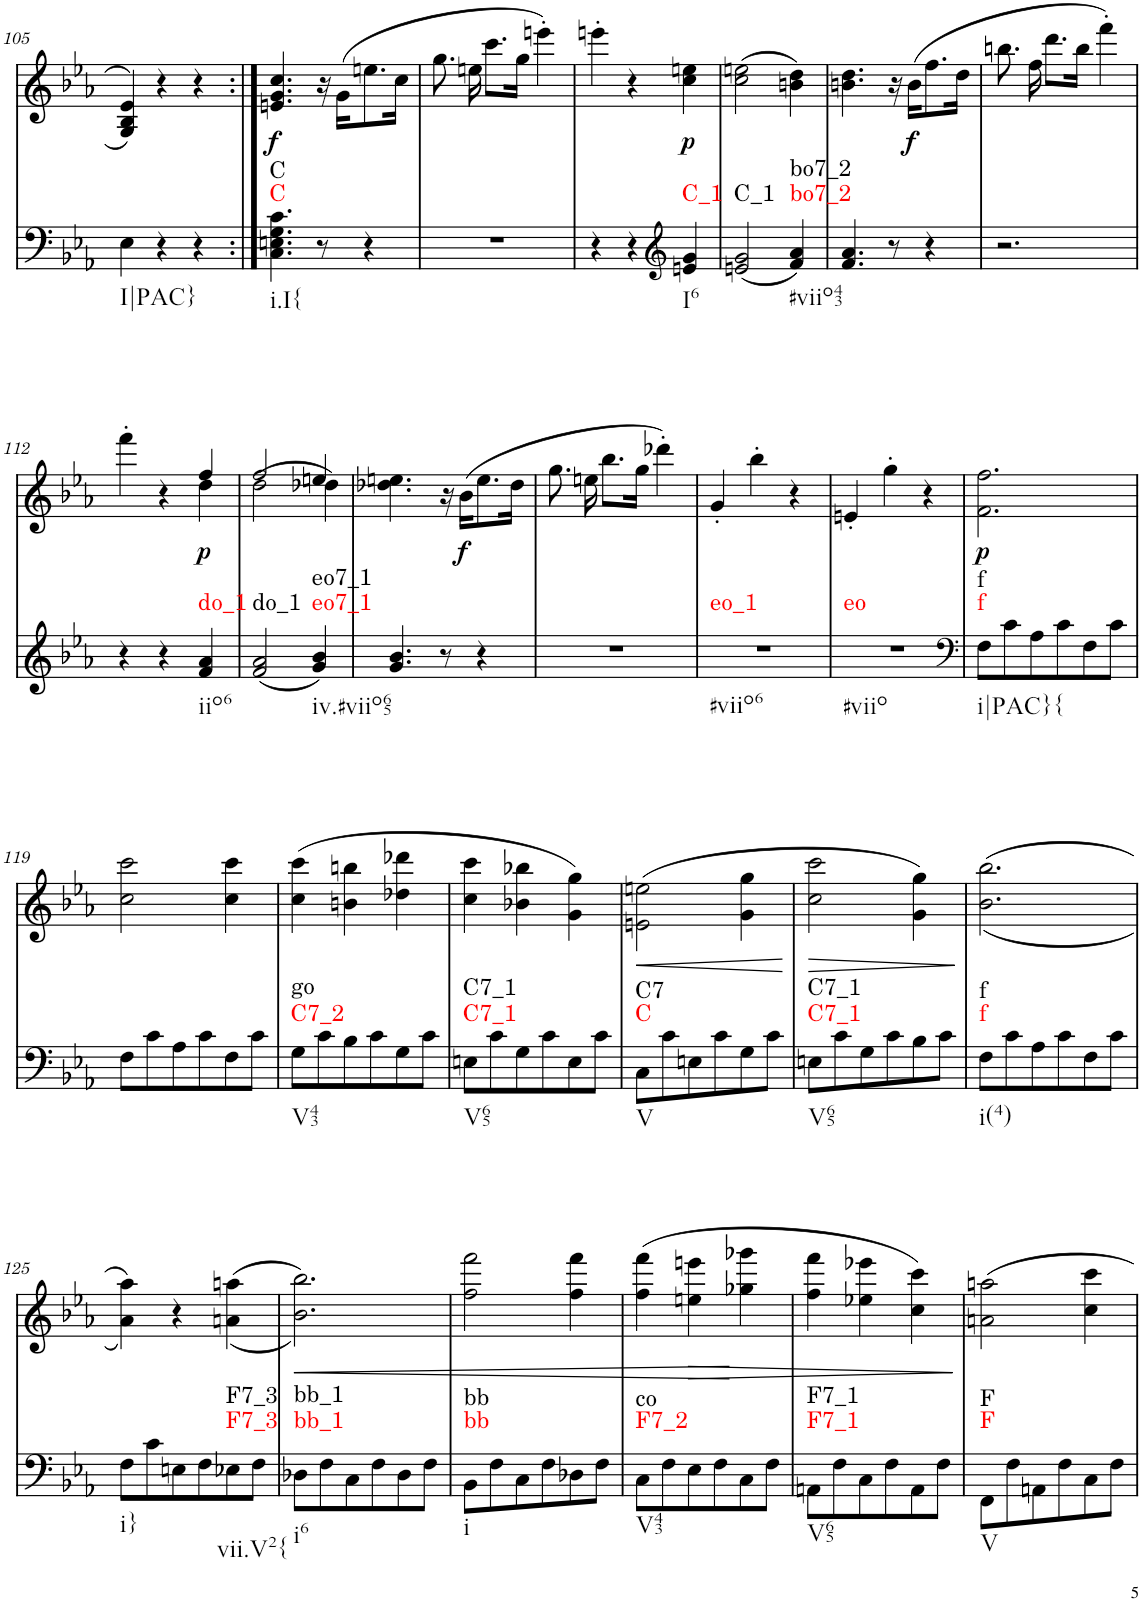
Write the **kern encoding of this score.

**kern	**harte	**kern	**dynam
*part2	*part2	*part1	*part1
*staff2	*	*staff1	*staff1
*I"piano	*	*I"piano	*
*I'Pno	*	*I'Pno	*
!!LO:PB:g=z
*clefF4	*	*clefG2	*
*k[b-e-a-]	*	*k[b-e-a-]	*
*c:	*	*c:	*
*M3/4	*	*M3/4	*
=105	=105	=105	=105
4E-\	.	4G/ 4B-/ 4e-/	.
4r	.	4r	.
4r	.	4r	.
=106:|!	=106:|!	=106:|!	=106:|!
!	!LO:H:n=1:kt=C	!	!LO:DY:b
!	!LO:H:n=2:kt=C	!	!
4.C\ 4.En\ 4.G\ 4.c\	N N	4.en/ 4.g/ 4.cc/	f
8r	.	16r	.
.	.	(16g\KL	.
4r	.	8.een\	.
.	.	16cc\Jk	.
=107	=107	=107	=107
2.r	.	8.gg\	.
.	.	16een\	.
.	.	8.ccc\L	.
.	.	16gg\Jk	.
.	.	4eeen'\)	.
=108	=108	=108	=108
4r	.	4eeen'\	.
4r	.	4r	.
*clefG2	*	*	*
!	!LO:H:kt=C_1	!	!LO:DY:b
4en/ 4g/	N	4cc\ 4een\	p
=109	=109	=109	=109
!	!LO:H:kt=C_1	!	!
(2en/ 2g/	N	(2cc\ 2een\	.
!	!LO:H:n=1:kt=bo7_2	!	!
!	!LO:H:n=2:kt=bo7_2	!	!
4f/ 4a-/)	N N	4bn\ 4dd\)	.
=110	=110	=110	=110
4.f/ 4.a-/	.	4.bn\ 4.dd\	.
8r	.	16r	.
!	!	!	!LO:DY:b
.	.	(16b\KL	f
4r	.	8.ff\	.
.	.	16dd\Jk	.
=111	=111	=111	=111
2.r	.	8.bbn\	.
.	.	16ff\	.
.	.	8.ddd\L	.
.	.	16bb\Jk	.
.	.	4fff'\)	.
!!LO:LB:g=z
=112	=112	=112	=112
*	*	*^	*
4r	.	4fff'\	2ryy	.
4r	.	4r	.	.
!	!LO:H:kt=do_1	!	!	!LO:DY:b
4f/ 4a-/	N	4ff/	4dd\	p
=113	=113	=113	=113	=113
!	!LO:H:kt=do_1	!	!	!
(2f/ 2a-/	N	(2dd\	2ff/	.
!	!LO:H:n=1:kt=eo7_1	!	!	!
!	!LO:H:n=2:kt=eo7_1	!	!	!
4g/ 4b-/)	N N	4dd-X\)	4een/	.
*	*	*v	*v	*
=114	=114	=114	=114
4.g/ 4.b-/	.	4.dd-X\ 4.een\	.
8r	.	16r	.
!	!	!	!LO:DY:b
.	.	(16b-\KL	f
4r	.	8.ee\	.
.	.	16dd-\Jk	.
=115	=115	=115	=115
2.r	.	8.gg\	.
.	.	16een\	.
.	.	8.bb-\L	.
.	.	16gg\Jk	.
.	.	4ddd-X'\)	.
=116	=116	=116	=116
!	!LO:H:kt=eo_1	!	!
2.r	N	4g'/	.
.	.	4bb-'\	.
.	.	4r	.
=117	=117	=117	=117
!	!LO:H:kt=eo	!	!
2.r	N	4en'/	.
.	.	4gg'\	.
.	.	4r	.
=118	=118	=118	=118
*clefF4	*	*	*
!	!LO:H:n=1:kt=f	!	!LO:DY:b
!	!LO:H:n=2:kt=f	!	!
8F\L	N N	2.f\ 2.ff\	p
8c\	.	.	.
8A-\	.	.	.
8c\	.	.	.
8F\	.	.	.
8c\J	.	.	.
!!LO:LB:g=z
=119	=119	=119	=119
8F\L	.	2cc\ 2ccc\	.
8c\	.	.	.
8A-\	.	.	.
8c\	.	.	.
8F\	.	4cc\ 4ccc\	.
8c\J	.	.	.
=120	=120	=120	=120
!	!LO:H:n=1:kt=C7_2	!	!
!	!LO:H:n=2:kt=go	!	!
8G\L	N N	(4cc\ 4ccc\	.
8c\	.	.	.
8B-\	.	4bn\ 4bbn\	.
8c\	.	.	.
8G\	.	4dd-X\ 4ddd-X\	.
8c\J	.	.	.
=121	=121	=121	=121
!	!LO:H:n=1:kt=C7_1	!	!
!	!LO:H:n=2:kt=C7_1	!	!
8En\L	N N	4cc\ 4ccc\	.
8c\	.	.	.
8G\	.	4b-X\ 4bb-X\	.
8c\	.	.	.
8E\	.	4g\ 4gg\)	.
8c\J	.	.	.
=122	=122	=122	=122
!	!LO:H:n=1:kt=C	!	!LO:HP:b
!	!LO:H:n=2:kt=C7	!	!
8C\L	N N	(2en\ 2een\	<
8c\	.	.	.
8En\	.	.	.
8c\	.	.	.
8G\	.	4g\ 4gg\	.
8c\J	.	.	.
.	.	.	[
=123	=123	=123	=123
!	!LO:H:n=1:kt=C7_1	!	!LO:HP:b
!	!LO:H:n=2:kt=C7_1	!	!
8En\L	N N	2cc\ 2ccc\	>
8c\	.	.	.
8G\	.	.	.
8c\	.	.	.
8B-\	.	4g\ 4gg\)	.
8c\J	.	.	.
.	.	.	]
=124	=124	=124	=124
!	!LO:H:n=1:kt=f	!	!
!	!LO:H:n=2:kt=f	!	!
8F\L	N N	(<(2.b-\ 2.bb-\	.
8c\	.	.	.
8A-\	.	.	.
8c\	.	.	.
8F\	.	.	.
8c\J	.	.	.
!!LO:LB:g=z
=125	=125	=125	=125
8F\L	.	4a-\ 4aa-\))	.
8c\	.	.	.
8En\	.	4r	.
8F\	.	.	.
!	!LO:H:n=1:kt=F7_3	!	!
!	!LO:H:n=2:kt=F7_3	!	!
8E-X\	N N	(<(4an\ 4aan\	.
8F\J	.	.	.
=126	=126	=126	=126
!	!LO:H:n=1:kt=bb_1	!	!LO:HP:b
!	!LO:H:n=2:kt=bb_1	!	!
8D-X\L	N N	2.b-\ 2.bb-\))	<
8F\	.	.	.
8C\	.	.	.
8F\	.	.	.
8D-\	.	.	.
8F\J	.	.	.
=127	=127	=127	=127
!	!LO:H:n=1:kt=bb	!	!
!	!LO:H:n=2:kt=bb	!	!
8BB-\L	N N	2ff\ 2fff\	.
8F\	.	.	.
8C\	.	.	.
8F\	.	.	.
8D-X\	.	4ff\ 4fff\	.
8F\J	.	.	.
=128	=128	=128	=128
!	!LO:H:n=1:kt=F7_2	!	!
!	!LO:H:n=2:kt=co	!	!
8C\L	N N	(4ff\ 4fff\	.
8F\	.	.	.
!	!	!	!LO:HP:b
8E-\	.	4een\ 4eeen\	>
8F\	.	.	.
8C\	.	4gg-X\ 4ggg-X\	[
8F\J	.	.	.
=129	=129	=129	=129
!	!LO:H:n=1:kt=F7_1	!	!
!	!LO:H:n=2:kt=F7_1	!	!
8AAn\L	N N	4ff\ 4fff\	.
8F\	.	.	.
8C\	.	4ee-X\ 4eee-X\	.
8F\	.	.	.
8AA\	.	4cc\ 4ccc\)	.
8F\J	.	.	.
.	.	.	]
=130	=130	=130	=130
!	!LO:H:n=1:kt=F	!	!
!	!LO:H:n=2:kt=F	!	!
8FF\L	N N	2an\ 2aan\	.
8F\	.	.	.
8AAn\	.	.	.
8F\	.	.	.
8C\	.	4cc\ 4ccc\	.
8F\J	.	.	.
=	=	=	=
*-	*-	*-	*-
